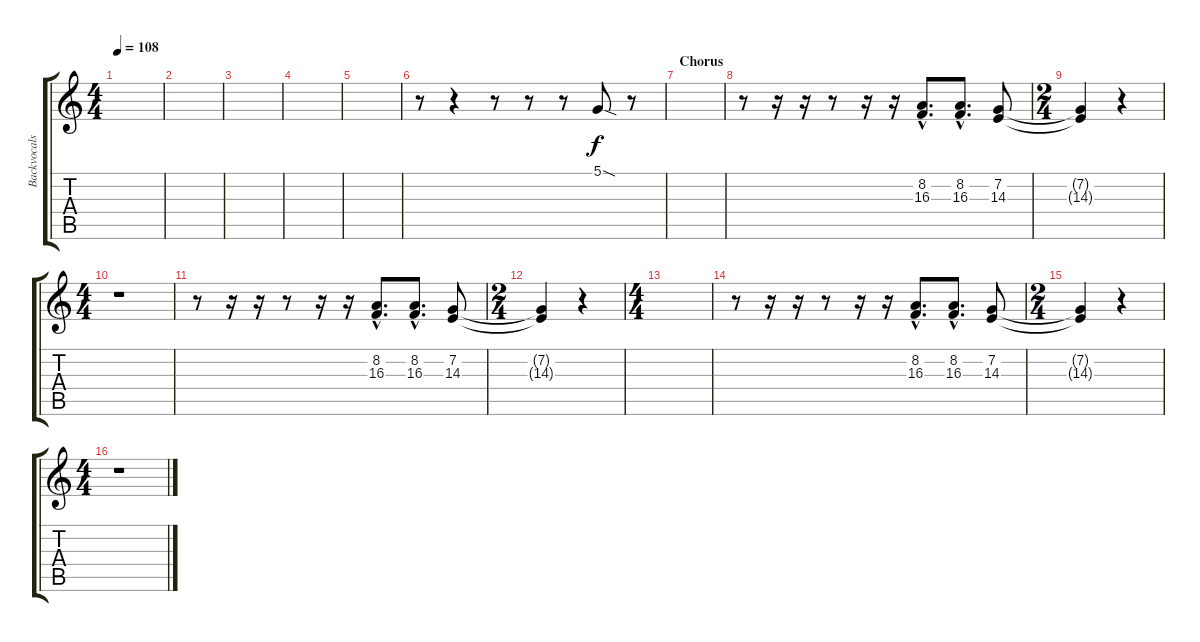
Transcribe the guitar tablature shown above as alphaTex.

\track ("Backvocals" "Backvocals") {instrument lead6voice}
\staff {score tabs}
\tuning (D4 A3 F3 C3 G2 D2) {hide}
\ts (4 4)
\tempo 108
\clef g2
\ks c
|
|
|
|
|
r.8 r.4 r.8 r.8 r.8 5.1{sod}.8 r.8 |
\section ("" "Chorus")
|
r.8 r.16 r.16 r.8 r.16 r.16 (8.2{hac} 16.3{hac}).8{d} (8.2{hac} 16.3{hac}).8{d} (7.2 14.3).8 |
\ts (2 4)
(7.2{t} 14.3{t}).4 r.4 |
\ts (4 4)
r.1 |
r.8 r.16 r.16 r.8 r.16 r.16 (8.2{hac} 16.3{hac}).8{d} (8.2{hac} 16.3{hac}).8{d} (7.2 14.3).8 |
\ts (2 4)
(7.2{t} 14.3{t}).4 r.4 |
\ts (4 4)
|
r.8 r.16 r.16 r.8 r.16 r.16 (8.2{hac} 16.3{hac}).8{d} (8.2{hac} 16.3{hac}).8{d} (7.2 14.3).8 |
\ts (2 4)
(7.2{t} 14.3{t}).4 r.4 |
\ts (4 4)
r.1
